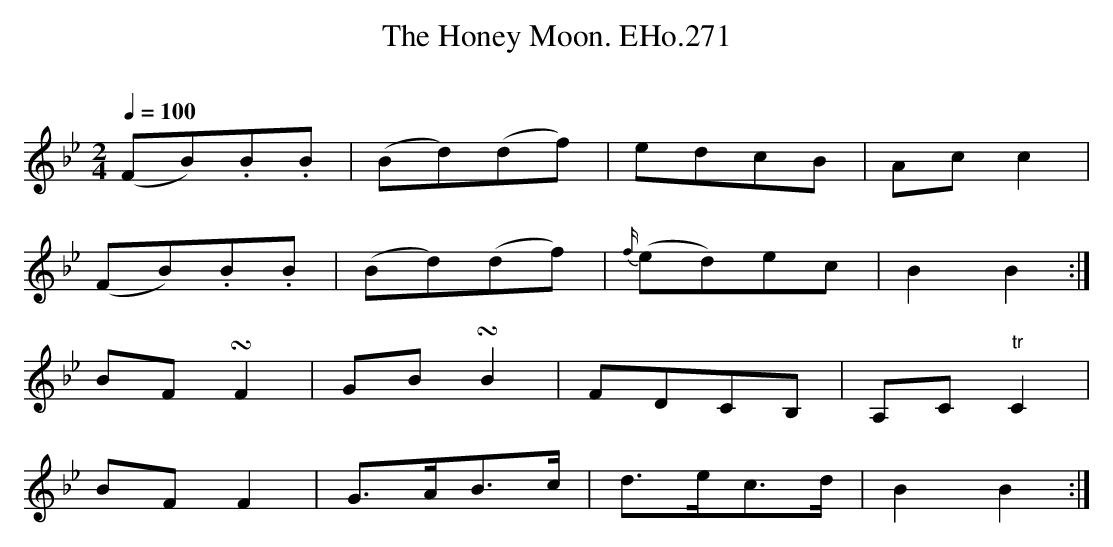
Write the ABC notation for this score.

X:1
T:Honey Moon. EHo.271, The
M:2/4
L:1/8
Q:1/4=100
O:
K:Bb
(FB).B.B | (Bd)(df) | edcB | Acc2 |
(FB).B.B | (Bd)(df) | {f/}(ed)ec | B2B2 :|
BF!turn!F2 | GB!turn!B2 | FDCB, | A,C "tr"C2 |
BF F2 | G>AB>c | d>ec>d | B2B2 :|
